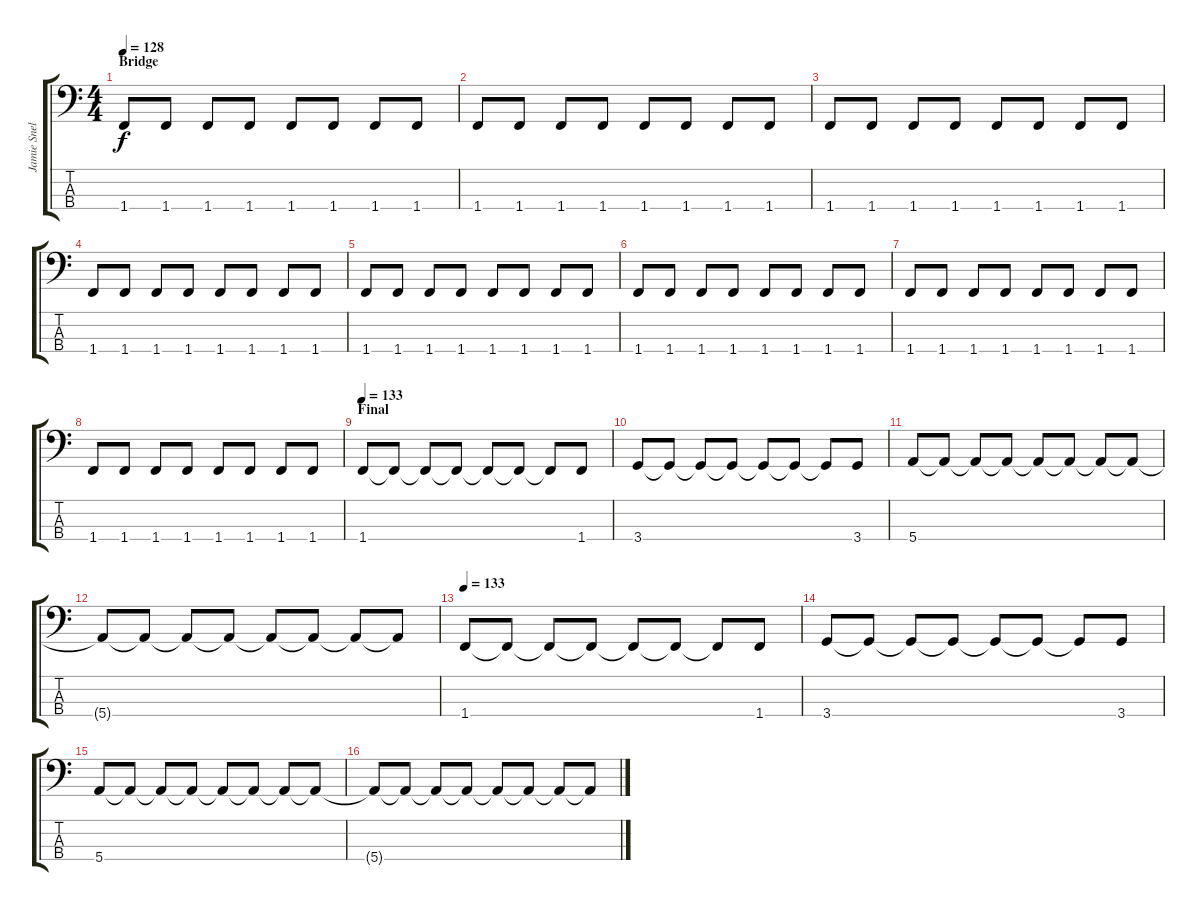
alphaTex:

\track ("Jamie Snell (Bass)" "Jamie Snel") {instrument electricbasspick}
\staff {score tabs}
\tuning (G2 D2 A1 E1) {hide}
\ts (4 4)
\section ("" "Bridge")
\tempo 128
\clef f4
\ks c
1.4.8{dy f} 1.4.8 1.4.8 1.4.8 1.4.8 1.4.8 1.4.8 1.4.8 |
1.4.8 1.4.8 1.4.8 1.4.8 1.4.8 1.4.8 1.4.8 1.4.8 |
1.4.8 1.4.8 1.4.8 1.4.8 1.4.8 1.4.8 1.4.8 1.4.8 |
1.4.8 1.4.8 1.4.8 1.4.8 1.4.8 1.4.8 1.4.8 1.4.8 |
1.4.8 1.4.8 1.4.8 1.4.8 1.4.8 1.4.8 1.4.8 1.4.8 |
1.4.8 1.4.8 1.4.8 1.4.8 1.4.8 1.4.8 1.4.8 1.4.8 |
1.4.8 1.4.8 1.4.8 1.4.8 1.4.8 1.4.8 1.4.8 1.4.8 |
1.4.8 1.4.8 1.4.8 1.4.8 1.4.8 1.4.8 1.4.8 1.4.8 |
\section ("" "Final")
\tempo 128
\tempo 133
1.4.8 1.4{t}.8 1.4{t}.8 1.4{t}.8 1.4{t}.8 1.4{t}.8 1.4{t}.8 1.4.8 |
3.4.8 3.4{t}.8 3.4{t}.8 3.4{t}.8 3.4{t}.8 3.4{t}.8 3.4{t}.8 3.4.8 |
5.4.8 5.4{t}.8 5.4{t}.8 5.4{t}.8 5.4{t}.8 5.4{t}.8 5.4{t}.8 5.4{t}.8 |
5.4{t}.8 5.4{t}.8 5.4{t}.8 5.4{t}.8 5.4{t}.8 5.4{t}.8 5.4{t}.8 5.4{t}.8 |
\tempo 133
1.4.8 1.4{t}.8 1.4{t}.8 1.4{t}.8 1.4{t}.8 1.4{t}.8 1.4{t}.8 1.4.8 |
3.4.8 3.4{t}.8 3.4{t}.8 3.4{t}.8 3.4{t}.8 3.4{t}.8 3.4{t}.8 3.4.8 |
5.4.8 5.4{t}.8 5.4{t}.8 5.4{t}.8 5.4{t}.8 5.4{t}.8 5.4{t}.8 5.4{t}.8 |
5.4{t}.8 5.4{t}.8 5.4{t}.8 5.4{t}.8 5.4{t}.8 5.4{t}.8 5.4{t}.8 5.4{t}.8
